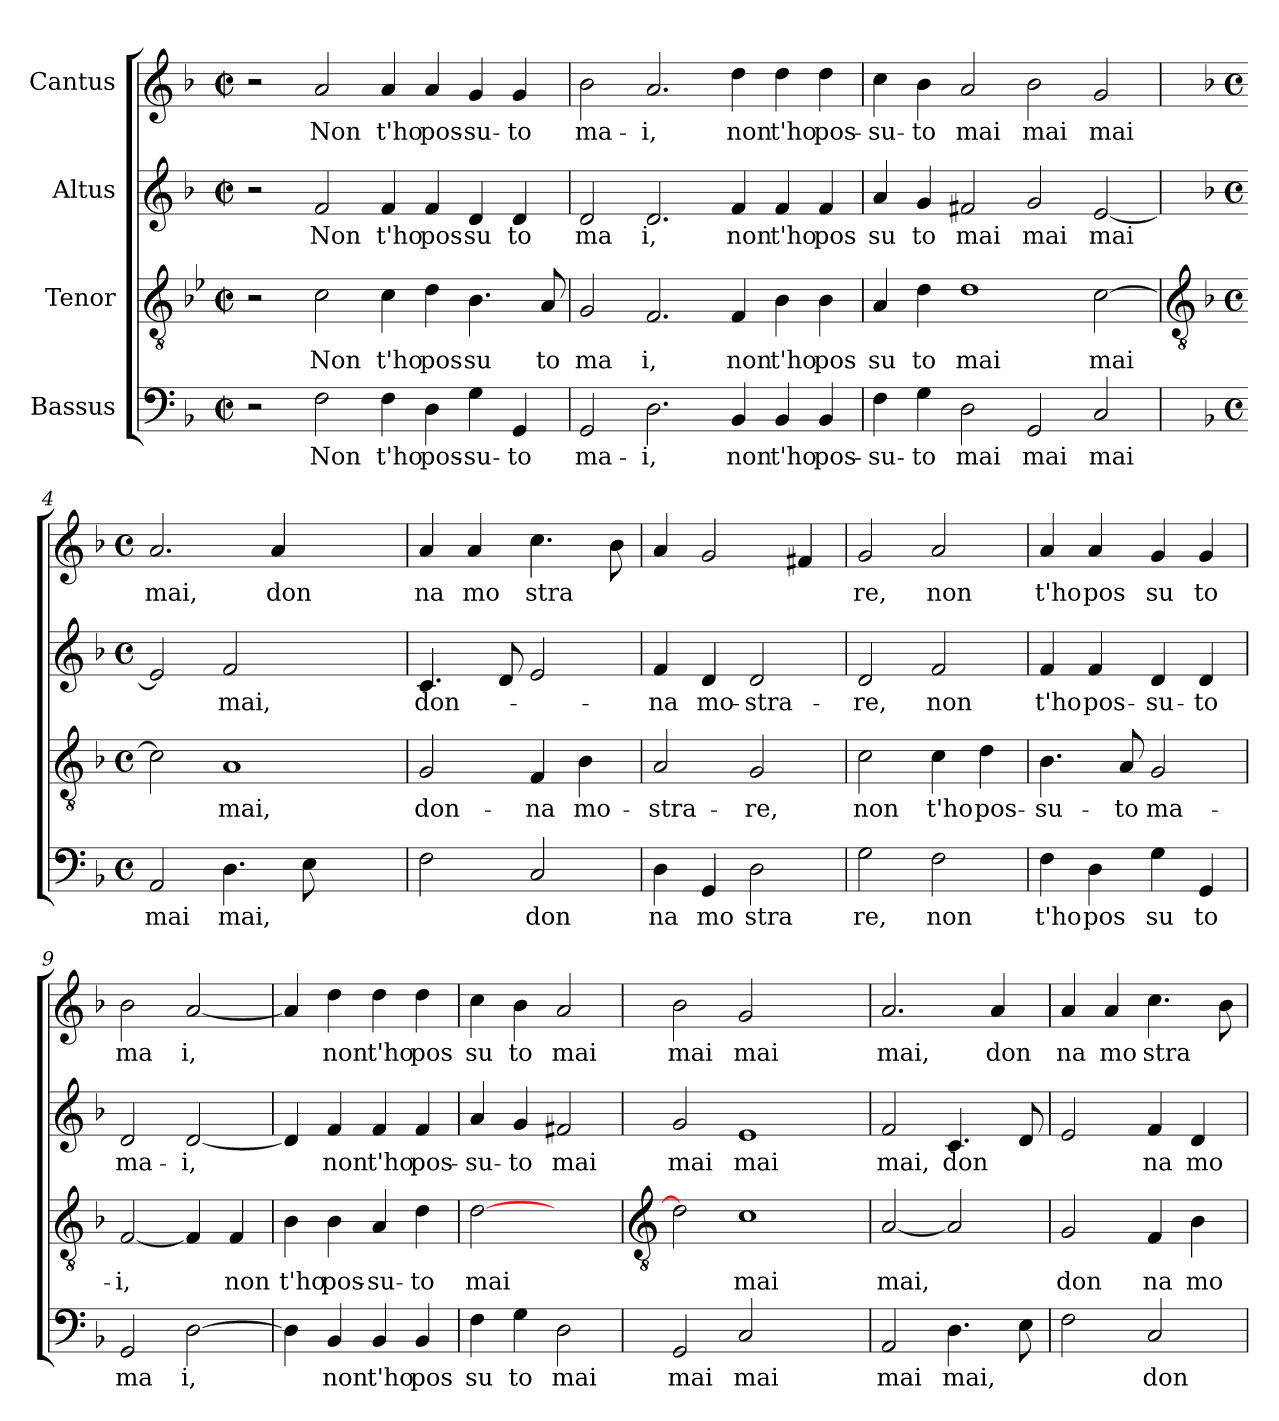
**kern	**text	**kern	**text	**kern	**text	**kern	**text
*part4	*part4	*part3	*part3	*part2	*part2	*part1	*part1
*staff4	*staff4	*staff3	*staff3	*staff2	*staff2	*staff1	*staff1
*I"Bassus	*	*I"Tenor	*	*I"Altus	*	*I"Cantus	*
*clefF4	*	*clefGv2	*	*clefG2	*	*clefG2	*
*ITrd-3c-5	*	*	*	*ITrd-3c-5	*	*ITrd-3c-5	*
*k[b-e-]	*	*k[b-e-]	*	*k[b-e-]	*	*k[b-e-]	*
*B-:	*	*B-:	*	*B-:	*	*B-:	*
*M4/2	*	*M4/2	*	*M4/2	*	*M4/2	*
*met(c|)	*	*met(c|)	*	*met(c|)	*	*met(c|)	*
=1	=1	=1	=1	=1	=1	=1	=1
2r	.	2r	.	2r	.	2r	.
!	!LO:LY:b	!	!LO:LY:b	!	!LO:LY:b	!	!LO:LY:b
2B-\	Non	2c\	Non	2b-/	Non	2dd/	Non
!	!LO:LY:b	!	!LO:LY:b	!	!LO:LY:b	!	!LO:LY:b
4B-\	t'ho	4c\	t'ho	4b-/	t'ho	4dd/	t'ho
!	!LO:LY:b	!	!LO:LY:b	!	!LO:LY:b	!	!LO:LY:b
4G\	pos-	4d\	pos	4b-/	pos	4dd/	pos-
!	!LO:LY:b	!	!LO:LY:b	!	!LO:LY:b	!	!LO:LY:b
4c\	-su-	4.B-\	su	4g/	su	4cc/	-su-
!	!LO:LY:b	!	!	!	!LO:LY:b	!	!LO:LY:b
4C/	-to	.	.	4g/	to	4cc/	-to
!	!	!	!LO:LY:b	!	!	!	!
.	.	8A/	to	.	.	.	.
=2	=2	=2	=2	=2	=2	=2	=2
!	!LO:LY:b	!	!LO:LY:b	!	!LO:LY:b	!	!LO:LY:b
2C/	ma-	2G/	ma	2g/	ma	2ee-\	ma-
!	!LO:LY:b	!	!LO:LY:b	!	!LO:LY:b	!	!LO:LY:b
2.G\	-i,	2.F/	i,	2.g/	i,	2.dd/	-i,
!	!LO:LY:b	!	!LO:LY:b	!	!LO:LY:b	!	!LO:LY:b
4E-/	non	4F/	non	4b-/	non	4gg\	non
!	!LO:LY:b	!	!LO:LY:b	!	!LO:LY:b	!	!LO:LY:b
4E-/	t'ho	4B-\	t'ho	4b-/	t'ho	4gg\	t'ho
!	!LO:LY:b	!	!LO:LY:b	!	!LO:LY:b	!	!LO:LY:b
4E-/	pos-	4B-\	pos	4b-/	pos	4gg\	pos-
=3	=3	=3	=3	=3	=3	=3	=3
!	!LO:LY:b	!	!LO:LY:b	!	!LO:LY:b	!	!LO:LY:b
4B-\	-su-	4A/	su	4dd/	su	4ff\	-su-
!	!LO:LY:b	!	!LO:LY:b	!	!LO:LY:b	!	!LO:LY:b
4c\	-to	4d\	to	4cc/	to	4ee-\	-to
!	!LO:LY:b	!	!LO:LY:b	!	!LO:LY:b	!	!LO:LY:b
2G\	mai	1d	mai	2bn/	mai	2dd/	mai
!	!LO:LY:b	!	!	!	!LO:LY:b	!	!LO:LY:b
2C/	mai	.	.	2cc/	mai	2ee-\	mai
!	!LO:LY:b	!	!LO:LY:b	!	!LO:LY:b	!	!LO:LY:b
2F/	mai	[2c\	mai	[2a/	mai	2cc/	mai
!!LO:LB:g=z
=4	=4	=4	=4	=4	=4	=4	=4
*	*	*clefGv2	*	*	*	*	*
*	*	*k[b-]	*	*	*	*	*
*	*	*F:	*	*	*	*	*
*M4/4	*	*M4/4	*	*M4/4	*	*M4/4	*
*met(c)	*	*met(c)	*	*met(c)	*	*met(c)	*
!	!LO:LY:b	!	!	!	!	!	!LO:LY:b
2D/	mai	2c\]	.	2a/]	.	2.dd/	mai,
!	!LO:LY:b	!	!LO:LY:b	!	!LO:LY:b	!	!
4.G\	mai,	1A	mai,	2b-/	mai,	.	.
!	!	!	!	!	!	!	!LO:LY:b
.	.	.	.	.	.	4dd/	don
8A\	.	.	.	.	.	.	.
2ryy	.	.	.	2ryy	.	2ryy	.
=5	=5	=5	=5	=5	=5	=5	=5
!	!	!	!LO:LY:b	!	!LO:LY:b	!	!LO:LY:b
2B-\	.	2G/	don-	4.f/	don-	4dd/	na
!	!	!	!	!	!	!	!LO:LY:b
.	.	.	.	.	.	4dd/	mo
.	.	.	.	8g/	.	.	.
!	!LO:LY:b	!	!LO:LY:b	!	!	!	!LO:LY:b
2F/	don	4F/	-na	2a/	.	4.ff\	stra
!	!	!	!LO:LY:b	!	!	!	!
.	.	4B-\	mo-	.	.	.	.
.	.	.	.	.	.	8ee-\	.
=6	=6	=6	=6	=6	=6	=6	=6
!	!LO:LY:b	!	!LO:LY:b	!	!LO:LY:b	!	!
4G\	na	2A/	-stra-	4b-/	-na	4dd/	.
!	!LO:LY:b	!	!	!	!LO:LY:b	!	!
4C/	mo	.	.	4g/	mo-	2cc/	.
!	!LO:LY:b	!	!LO:LY:b	!	!LO:LY:b	!	!
2G\	stra	2G/	-re,	2g/	-stra-	.	.
.	.	.	.	.	.	4bn/	.
=7	=7	=7	=7	=7	=7	=7	=7
!	!LO:LY:b	!	!LO:LY:b	!	!LO:LY:b	!	!LO:LY:b
2c\	re,	2c\	non	2g/	-re,	2cc/	re,
!	!LO:LY:b	!	!LO:LY:b	!	!LO:LY:b	!	!LO:LY:b
2B-\	non	4c\	t'ho	2b-/	non	2dd/	non
!	!	!	!LO:LY:b	!	!	!	!
.	.	4d\	pos-	.	.	.	.
=8	=8	=8	=8	=8	=8	=8	=8
!	!LO:LY:b	!	!LO:LY:b	!	!LO:LY:b	!	!LO:LY:b
4B-\	t'ho	4.B-\	-su-	4b-/	t'ho	4dd/	t'ho
!	!LO:LY:b	!	!	!	!LO:LY:b	!	!LO:LY:b
4G\	pos	.	.	4b-/	pos-	4dd/	pos
!	!	!	!LO:LY:b	!	!	!	!
.	.	8A/	-to	.	.	.	.
!	!LO:LY:b	!	!LO:LY:b	!	!LO:LY:b	!	!LO:LY:b
4c\	su	2G/	ma-	4g/	-su-	4cc/	su
!	!LO:LY:b	!	!	!	!LO:LY:b	!	!LO:LY:b
4C/	to	.	.	4g/	-to	4cc/	to
=9	=9	=9	=9	=9	=9	=9	=9
!	!LO:LY:b	!	!LO:LY:b	!	!LO:LY:b	!	!LO:LY:b
2C/	ma	[2F/	-i,	2g/	ma-	2ee-\	ma
!	!LO:LY:b	!	!	!	!LO:LY:b	!	!LO:LY:b
[2G\	i,	4F/]	.	[2g/	-i,	[2dd/	i,
!	!	!	!LO:LY:b	!	!	!	!
.	.	4F/	non	.	.	.	.
=10	=10	=10	=10	=10	=10	=10	=10
!	!	!	!LO:LY:b	!	!	!	!
4G\]	.	4B-\	t'ho	4g/]	.	4dd/]	.
!	!LO:LY:b	!	!LO:LY:b	!	!LO:LY:b	!	!LO:LY:b
4E-/	non	4B-\	pos-	4b-/	non	4gg\	non
!	!LO:LY:b	!	!LO:LY:b	!	!LO:LY:b	!	!LO:LY:b
4E-/	t'ho	4A/	-su-	4b-/	t'ho	4gg\	t'ho
!	!LO:LY:b	!	!LO:LY:b	!	!LO:LY:b	!	!LO:LY:b
4E-/	pos	4d\	-to	4b-/	pos-	4gg\	pos
=11	=11	=11	=11	=11	=11	=11	=11
!	!LO:LY:b	!	!LO:LY:b	!	!LO:LY:b	!	!LO:LY:b
4B-\	su	[2d\	mai	4dd/	-su-	4ff\	su
!	!LO:LY:b	!	!	!	!LO:LY:b	!	!LO:LY:b
4c\	to	.	.	4cc/	-to	4ee-\	to
!	!LO:LY:b	!	!	!	!LO:LY:b	!	!LO:LY:b
2G\	mai	2ryy	.	2bn/	mai	2dd/	mai
!!LO:LB:g=z
=12	=12	=12	=12	=12	=12	=12	=12
*	*	*clefGv2	*	*	*	*	*
!	!LO:LY:b	!	!	!	!LO:LY:b	!	!LO:LY:b
2C/	mai	2d\]	.	2cc/	mai	2ee-\	mai
!	!LO:LY:b	!	!LO:LY:b	!	!LO:LY:b	!	!LO:LY:b
2F/	mai	1c	mai	1a	mai	2cc/	mai
2ryy	.	.	.	.	.	2ryy	.
=13	=13	=13	=13	=13	=13	=13	=13
!	!LO:LY:b	!	!LO:LY:b	!	!LO:LY:b	!	!LO:LY:b
2D/	mai	[2A/	mai,	2b-/	mai,	2.dd/	mai,
!	!LO:LY:b	!	!	!	!LO:LY:b	!	!
4.G\	mai,	2A/]	.	4.f/	don	.	.
!	!	!	!	!	!	!	!LO:LY:b
.	.	.	.	.	.	4dd/	don
8A\	.	.	.	8g/	.	.	.
=14	=14	=14	=14	=14	=14	=14	=14
!	!	!	!LO:LY:b	!	!	!	!LO:LY:b
2B-\	.	2G/	don	2a/	.	4dd/	na
!	!	!	!	!	!	!	!LO:LY:b
.	.	.	.	.	.	4dd/	mo
!	!LO:LY:b	!	!LO:LY:b	!	!LO:LY:b	!	!LO:LY:b
2F/	don-	4F/	na	4b-/	na	4.ff\	stra
!	!	!	!LO:LY:b	!	!LO:LY:b	!	!
.	.	4B-\	mo	4g/	mo	.	.
.	.	.	.	.	.	8ee-\	.
=	=	=	=	=	=	=	=
*-	*-	*-	*-	*-	*-	*-	*-
